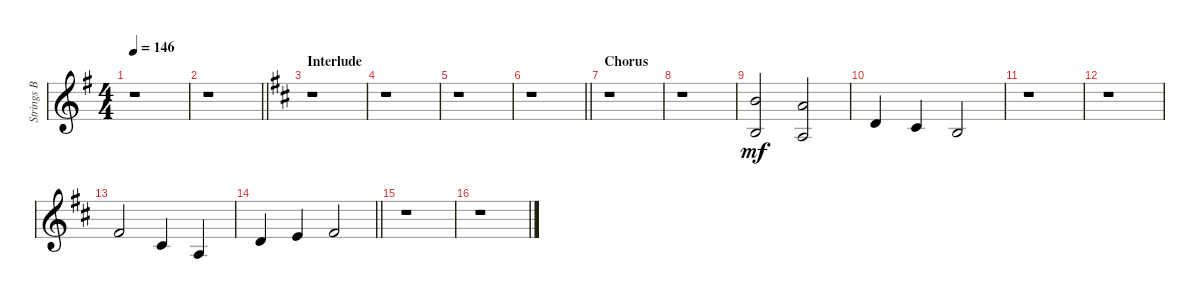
\track ("Strings B" "Strings B") {instrument frenchhorn}
\staff {score}
\tuning (E4 B3 G3 D3 A2 E2) {hide}
\ts (4 4)
\tempo 146
\clef g2
\ks eminor
r.1{dy f} |
\barLineRight lightlight
r.1 |
\section ("" "Interlude")
\ks bminor
r.1 |
r.1 |
r.1 |
\barLineRight lightlight
r.1 |
\section ("" "Chorus")
r.1 |
r.1 |
(16.3 14.5).2{dy mf} (14.3 12.5).2 |
12.4.4 11.4.4 14.5.2 |
r.1 |
r.1 |
16.4.2 16.5.4 17.6.4 |
\barLineRight lightlight
17.5.4 14.4.4 16.4.2 |
\section ("" "")
r.1 |
r.1
